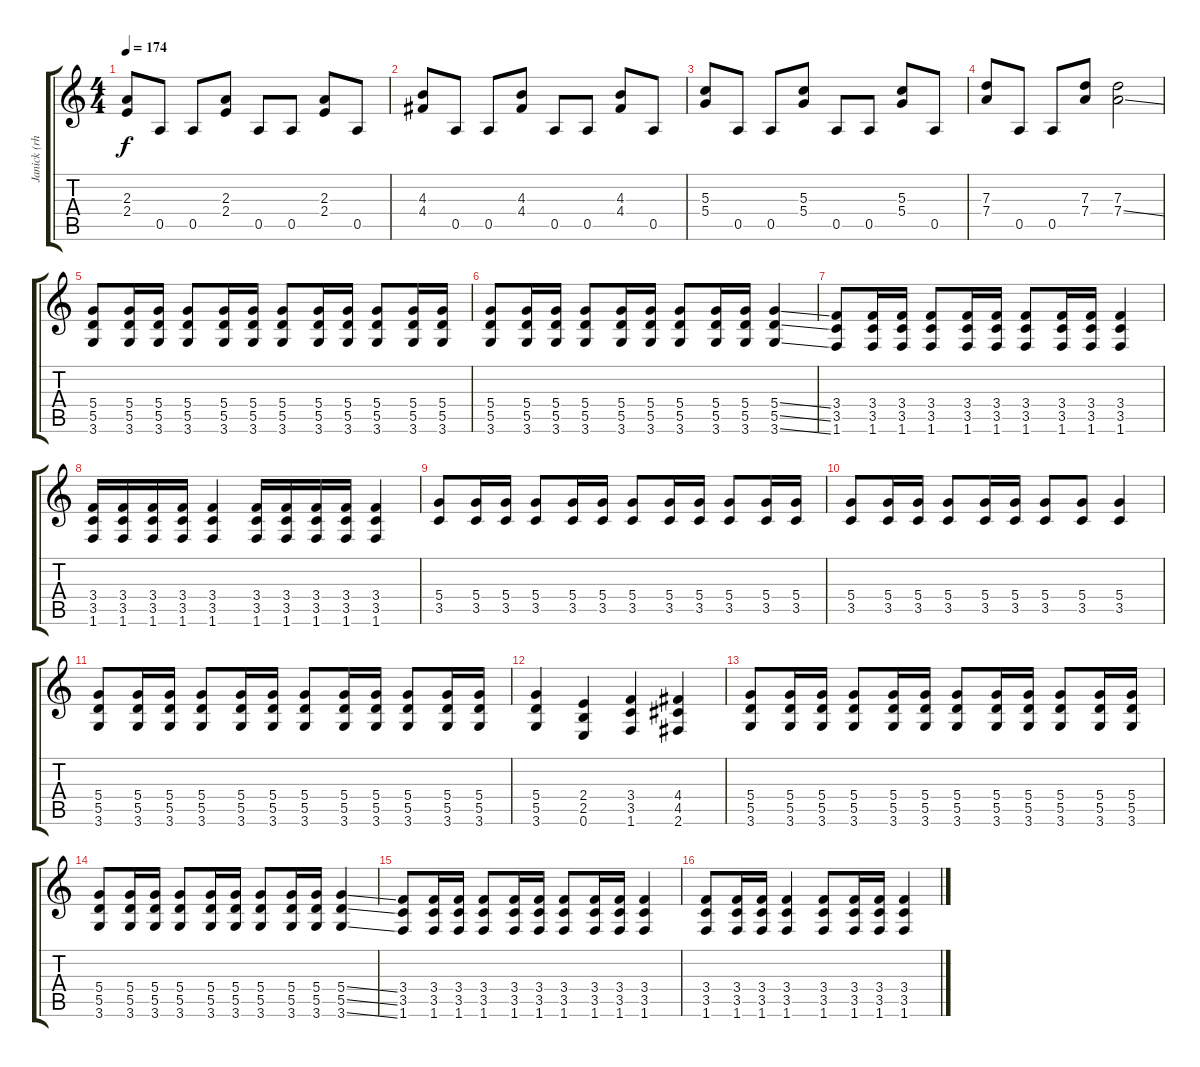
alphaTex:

\track ("Janick (rhy. guitar)" "Janick (rh") {instrument distortionguitar}
\staff {score tabs}
\tuning (E4 B3 G3 D3 A2 E2) {hide}
\ts (4 4)
\tempo 174
\clef g2
\ks c
(2.3 2.4).8{dy f} 0.5.8 0.5.8 (2.3 2.4).8 0.5.8 0.5.8 (2.3 2.4).8 0.5.8 |
(4.3 4.4).8 0.5.8 0.5.8 (4.3 4.4).8 0.5.8 0.5.8 (4.3 4.4).8 0.5.8 |
(5.3 5.4).8 0.5.8 0.5.8 (5.3 5.4).8 0.5.8 0.5.8 (5.3 5.4).8 0.5.8 |
(7.3 7.4).8 0.5.8 0.5.8 (7.3 7.4).8 (7.3 7.4{ss}).2 |
(5.4 5.5 3.6).8 (5.4 5.5 3.6).16 (5.4 5.5 3.6).16 (5.4 5.5 3.6).8 (5.4 5.5 3.6).16 (5.4 5.5 3.6).16 (5.4 5.5 3.6).8 (5.4 5.5 3.6).16 (5.4 5.5 3.6).16 (5.4 5.5 3.6).8 (5.4 5.5 3.6).16 (5.4 5.5 3.6).16 |
(5.4 5.5 3.6).8 (5.4 5.5 3.6).16 (5.4 5.5 3.6).16 (5.4 5.5 3.6).8 (5.4 5.5 3.6).16 (5.4 5.5 3.6).16 (5.4 5.5 3.6).8 (5.4 5.5 3.6).16 (5.4 5.5 3.6).16 (5.4{ss} 5.5{ss} 3.6{ss}).4 |
(3.4 3.5 1.6).8 (3.4 3.5 1.6).16 (3.4 3.5 1.6).16 (3.4 3.5 1.6).8 (3.4 3.5 1.6).16 (3.4 3.5 1.6).16 (3.4 3.5 1.6).8 (3.4 3.5 1.6).16 (3.4 3.5 1.6).16 (3.4 3.5 1.6).4 |
(3.4 3.5 1.6).16 (3.4 3.5 1.6).16 (3.4 3.5 1.6).16 (3.4 3.5 1.6).16 (3.4 3.5 1.6).4 (3.4 3.5 1.6).16 (3.4 3.5 1.6).16 (3.4 3.5 1.6).16 (3.4 3.5 1.6).16 (3.4 3.5 1.6).4 |
(5.4 3.5).8 (5.4 3.5).16 (5.4 3.5).16 (5.4 3.5).8 (5.4 3.5).16 (5.4 3.5).16 (5.4 3.5).8 (5.4 3.5).16 (5.4 3.5).16 (5.4 3.5).8 (5.4 3.5).16 (5.4 3.5).16 |
(5.4 3.5).8 (5.4 3.5).16 (5.4 3.5).16 (5.4 3.5).8 (5.4 3.5).16 (5.4 3.5).16 (5.4 3.5).8 (5.4 3.5).8 (5.4 3.5).4 |
(5.4 5.5 3.6).8 (5.4 5.5 3.6).16 (5.4 5.5 3.6).16 (5.4 5.5 3.6).8 (5.4 5.5 3.6).16 (5.4 5.5 3.6).16 (5.4 5.5 3.6).8 (5.4 5.5 3.6).16 (5.4 5.5 3.6).16 (5.4 5.5 3.6).8 (5.4 5.5 3.6).16 (5.4 5.5 3.6).16 |
(5.4 5.5 3.6).4 (2.4 2.5 0.6).4 (3.4 3.5 1.6).4 (4.4 4.5 2.6).4 |
(5.4 5.5 3.6).8 (5.4 5.5 3.6).16 (5.4 5.5 3.6).16 (5.4 5.5 3.6).8 (5.4 5.5 3.6).16 (5.4 5.5 3.6).16 (5.4 5.5 3.6).8 (5.4 5.5 3.6).16 (5.4 5.5 3.6).16 (5.4 5.5 3.6).8 (5.4 5.5 3.6).16 (5.4 5.5 3.6).16 |
(5.4 5.5 3.6).8 (5.4 5.5 3.6).16 (5.4 5.5 3.6).16 (5.4 5.5 3.6).8 (5.4 5.5 3.6).16 (5.4 5.5 3.6).16 (5.4 5.5 3.6).8 (5.4 5.5 3.6).16 (5.4 5.5 3.6).16 (5.4{ss} 5.5{ss} 3.6{ss}).4 |
(3.4 3.5 1.6).8 (3.4 3.5 1.6).16 (3.4 3.5 1.6).16 (3.4 3.5 1.6).8 (3.4 3.5 1.6).16 (3.4 3.5 1.6).16 (3.4 3.5 1.6).8 (3.4 3.5 1.6).16 (3.4 3.5 1.6).16 (3.4 3.5 1.6).4 |
(3.4 3.5 1.6).8 (3.4 3.5 1.6).16 (3.4 3.5 1.6).16 (3.4 3.5 1.6).4 (3.4 3.5 1.6).8 (3.4 3.5 1.6).16 (3.4 3.5 1.6).16 (3.4 3.5 1.6).4
